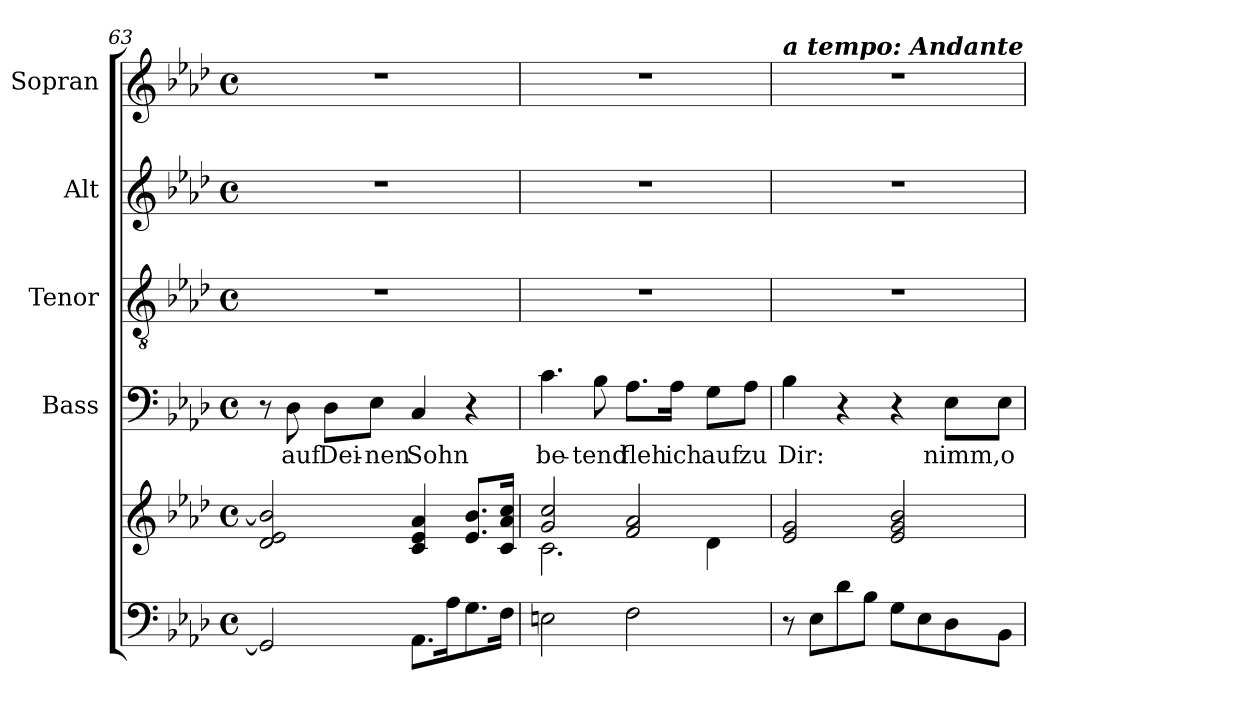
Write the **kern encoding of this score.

**kern	**kern	**kern	**text	**kern	**kern	**kern
*part5	*part5	*part4	*part4	*part3	*part2	*part1
*staff6	*staff5	*staff4	*staff4	*staff3	*staff2	*staff1
*	*	*I"Bass	*	*I"Tenor	*I"Alt	*I"Sopran
*	*	*I'B.	*	*I'T.	*I'A.	*I'S.
*clefF4	*clefG2	*clefF4	*	*clefGv2	*clefG2	*clefG2
*k[b-e-a-d-]	*k[b-e-a-d-]	*k[b-e-a-d-]	*	*k[b-e-a-d-]	*k[b-e-a-d-]	*k[b-e-a-d-]
*A-:	*A-:	*A-:	*	*A-:	*A-:	*A-:
*M4/4	*M4/4	*M4/4	*	*M4/4	*M4/4	*M4/4
*met(c)	*met(c)	*met(c)	*	*met(c)	*met(c)	*met(c)
=63	=63	=63	=63	=63	=63	=63
2GG/]	2d-/ 2e-/ 2b-/]	8r	.	1r	1r	1r
!	!	!	!LO:LY:b	!	!	!
.	.	8D-\	auf	.	.	.
!	!	!	!LO:LY:b	!	!	!
.	.	8D-\L	Dei-	.	.	.
!	!	!	!LO:LY:b	!	!	!
.	.	8E-\J	-nen	.	.	.
!	!	!	!LO:LY:b	!	!	!
8.AA-\L	4c/ 4e-/ 4a-/	4C/	Sohn	.	.	.
16A-\k	.	.	.	.	.	.
8.G\	8.e-/ 8.b-/L	4r	.	.	.	.
16F\Jk	16c/ 16a-/ 16cc/Jk	.	.	.	.	.
=64	=64	=64	=64	=64	=64	=64
*	*^	*	*	*	*	*
!	!	!	!	!LO:LY:b	!	!	!
2En\	2g/ 2cc/	2.c\	4.c\	be-	1r	1r	1r
!	!	!	!	!LO:LY:b	!	!	!
.	.	.	8B-\	-tend	.	.	.
!	!	!	!	!LO:LY:b	!	!	!
2F\	2f/ 2a-/	.	8.A-\L	fleh	.	.	.
!	!	!	!	!LO:LY:b	!	!	!
.	.	.	16A-\Jk	ich	.	.	.
!	!	!	!	!LO:LY:b	!	!	!
.	.	4d-\	8G\L	auf	.	.	.
!	!	!	!	!LO:LY:b	!	!	!
.	.	.	8A-\J	zu	.	.	.
*	*v	*v	*	*	*	*	*
!!LO:PB:g=z
=65	=65	=65	=65	=65	=65	=65
!	!	!	!	!	!	!LO:TX:a:Bi:t=a tempo&colon; Andante
!	!	!	!LO:LY:b	!	!	!
8r	2e-/ 2g/	4B-\	Dir:	1r	1r	1r
8E-\L	.	.	.	.	.	.
8d-\	.	4r	.	.	.	.
8B-\J	.	.	.	.	.	.
8G\L	2e-/ 2g/ 2b-/	4r	.	.	.	.
8E-\	.	.	.	.	.	.
!	!	!	!LO:LY:b	!	!	!
8D-\	.	8E-\L	nimm,	.	.	.
!	!	!	!LO:LY:b	!	!	!
8BB-\J	.	8E-\J	o	.	.	.
=	=	=	=	=	=	=
*-	*-	*-	*-	*-	*-	*-
